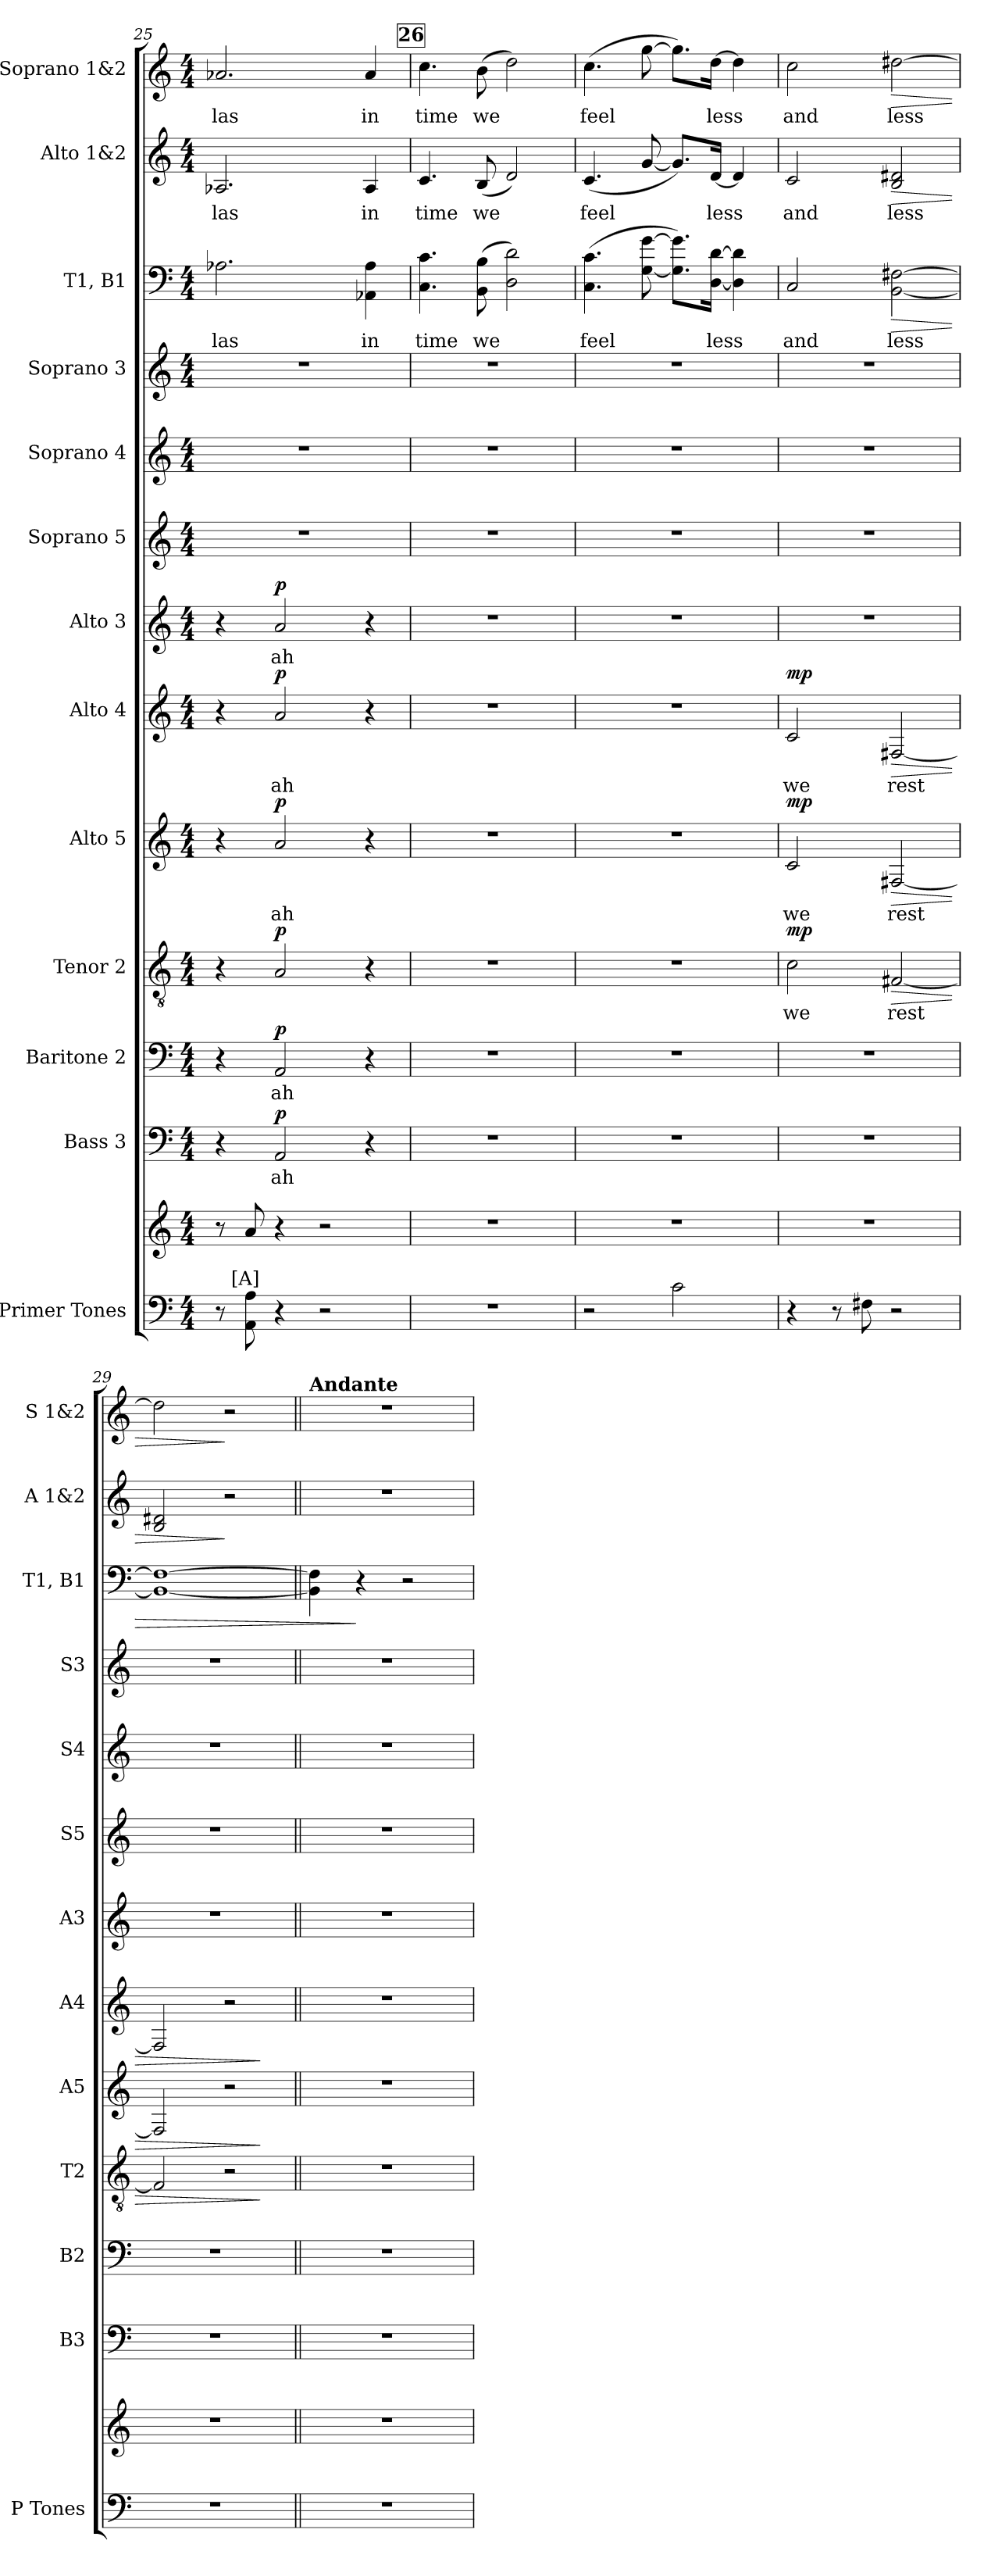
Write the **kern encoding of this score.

**kern	**kern	**kern	**text	**dynam	**kern	**text	**dynam	**kern	**text	**dynam	**kern	**text	**dynam	**kern	**text	**dynam	**kern	**text	**dynam	**kern	**kern	**kern	**kern	**text	**dynam	**kern	**text	**dynam	**kern	**text	**dynam
*part13	*part13	*part12	*part12	*part12	*part11	*part11	*part11	*part10	*part10	*part10	*part9	*part9	*part9	*part8	*part8	*part8	*part7	*part7	*part7	*part6	*part5	*part4	*part3	*part3	*part3	*part2	*part2	*part2	*part1	*part1	*part1
*staff14	*staff13	*staff12	*staff12	*staff12	*staff11	*staff11	*staff11	*staff10	*staff10	*staff10	*staff9	*staff9	*staff9	*staff8	*staff8	*staff8	*staff7	*staff7	*staff7	*staff6	*staff5	*staff4	*staff3	*staff3	*staff3	*staff2	*staff2	*staff2	*staff1	*staff1	*staff1
*I"Primer Tones	*	*I"Bass 3	*	*	*I"Baritone 2	*	*	*I"Tenor 2	*	*	*I"Alto 5	*	*	*I"Alto 4	*	*	*I"Alto 3	*	*	*I"Soprano 5	*I"Soprano 4	*I"Soprano 3	*I"T1, B1	*	*	*I"Alto 1&2	*	*	*I"Soprano 1&2	*	*
*I'P Tones	*	*I'B3	*	*	*I'B2	*	*	*I'T2	*	*	*I'A5	*	*	*I'A4	*	*	*I'A3	*	*	*I'S5	*I'S4	*I'S3	*I'T1, B1	*	*	*I'A 1&2	*	*	*I'S 1&2	*	*
*clefF4	*clefG2	*clefF4	*	*	*clefF4	*	*	*clefGv2	*	*	*clefG2	*	*	*clefG2	*	*	*clefG2	*	*	*clefG2	*clefG2	*clefG2	*clefF4	*	*	*clefG2	*	*	*clefG2	*	*
*k[]	*k[]	*k[]	*	*	*k[]	*	*	*k[]	*	*	*k[]	*	*	*k[]	*	*	*k[]	*	*	*k[]	*k[]	*k[]	*k[]	*	*	*k[]	*	*	*k[]	*	*
*M4/4	*M4/4	*M4/4	*	*	*M4/4	*	*	*M4/4	*	*	*M4/4	*	*	*M4/4	*	*	*M4/4	*	*	*M4/4	*M4/4	*M4/4	*M4/4	*	*	*M4/4	*	*	*M4/4	*	*
=25	=25	=25	=25	=25	=25	=25	=25	=25	=25	=25	=25	=25	=25	=25	=25	=25	=25	=25	=25	=25	=25	=25	=25	=25	=25	=25	=25	=25	=25	=25	=25
!	!	!	!	!	!	!	!	!	!	!	!	!	!	!	!	!	!	!	!	!	!	!	!	!LO:LY:b	!	!	!LO:LY:b	!	!	!LO:LY:b	!
8r	8r	4r	.	.	4r	.	.	4r	.	.	4r	.	.	4r	.	.	4r	.	.	1r	1r	1r	2.A-X\	-las	.	2.A-X/	-las	.	2.a-X/	-las	.
!LO:TX:a:cj:t=[A]	!	!	!	!	!	!	!	!	!	!	!	!	!	!	!	!	!	!	!	!	!	!	!	!	!	!	!	!	!	!	!
8AA\ 8A\	8a/	.	.	.	.	.	.	.	.	.	.	.	.	.	.	.	.	.	.	.	.	.	.	.	.	.	.	.	.	.	.
!	!	!	!LO:LY:b	!LO:DY:a	!	!LO:LY:b	!LO:DY:a	!	!	!LO:DY:a	!	!LO:LY:b	!LO:DY:a	!	!LO:LY:b	!LO:DY:a	!	!LO:LY:b	!LO:DY:a	!	!	!	!	!	!	!	!	!	!	!	!
4r	4r	2AA/	ah	p	2AA/	ah	p	2A/	.	p	2a/	ah	p	2a/	ah	p	2a/	ah	p	.	.	.	.	.	.	.	.	.	.	.	.
2r	2r	.	.	.	.	.	.	.	.	.	.	.	.	.	.	.	.	.	.	.	.	.	.	.	.	.	.	.	.	.	.
!	!	!	!	!	!	!	!	!	!	!	!	!	!	!	!	!	!	!	!	!	!	!	!	!LO:LY:b	!	!	!LO:LY:b	!	!	!LO:LY:b	!
.	.	4r	.	.	4r	.	.	4r	.	.	4r	.	.	4r	.	.	4r	.	.	.	.	.	4AA-X\ 4A-\	in	.	4A-/	in	.	4a-/	in	.
!!LO:REH:place=s1:a:B:fs=14:t=26
=26	=26	=26	=26	=26	=26	=26	=26	=26	=26	=26	=26	=26	=26	=26	=26	=26	=26	=26	=26	=26	=26	=26	=26	=26	=26	=26	=26	=26	=26	=26	=26
!	!	!	!	!	!	!	!	!	!	!	!	!	!	!	!	!	!	!	!	!	!	!	!	!LO:LY:b	!	!	!LO:LY:b	!	!	!LO:LY:b	!
1r	1r	1r	.	.	1r	.	.	1r	.	.	1r	.	.	1r	.	.	1r	.	.	1r	1r	1r	4.C\ 4.c\	time	.	4.c/	time	.	4.cc\	time	.
!	!	!	!	!	!	!	!	!	!	!	!	!	!	!	!	!	!	!	!	!	!	!	!	!LO:LY:b	!	!	!LO:LY:b	!	!	!LO:LY:b	!
.	.	.	.	.	.	.	.	.	.	.	.	.	.	.	.	.	.	.	.	.	.	.	(>8BB\ 8B\	we	.	(<8B/	we	.	(>8b\	we	.
.	.	.	.	.	.	.	.	.	.	.	.	.	.	.	.	.	.	.	.	.	.	.	2D\ 2d\)	.	.	2d/)	.	.	2dd\)	.	.
=27	=27	=27	=27	=27	=27	=27	=27	=27	=27	=27	=27	=27	=27	=27	=27	=27	=27	=27	=27	=27	=27	=27	=27	=27	=27	=27	=27	=27	=27	=27	=27
!	!	!	!	!	!	!	!	!	!	!	!	!	!	!	!	!	!	!	!	!	!	!	!	!LO:LY:b	!	!	!LO:LY:b	!	!	!LO:LY:b	!
2r	1r	1r	.	.	1r	.	.	1r	.	.	1r	.	.	1r	.	.	1r	.	.	1r	1r	1r	(>4.C\ 4.c\	feel	.	(<4.c/	feel	.	(>4.cc\	feel	.
.	.	.	.	.	.	.	.	.	.	.	.	.	.	.	.	.	.	.	.	.	.	.	[8G\ [8g\	.	.	[8g/	.	.	[8gg\	.	.
2c\	.	.	.	.	.	.	.	.	.	.	.	.	.	.	.	.	.	.	.	.	.	.	8.G\] 8.g\]L)	.	.	8.g/L])	.	.	8.gg\L])	.	.
!	!	!	!	!	!	!	!	!	!	!	!	!	!	!	!	!	!	!	!	!	!	!	!	!LO:LY:b	!	!	!LO:LY:b	!	!	!LO:LY:b	!
.	.	.	.	.	.	.	.	.	.	.	.	.	.	.	.	.	.	.	.	.	.	.	[16D\ [16d\Jk	less	.	[16d/Jk	less	.	[16dd\Jk	less	.
.	.	.	.	.	.	.	.	.	.	.	.	.	.	.	.	.	.	.	.	.	.	.	4D\] 4d\]	.	.	4d/]	.	.	4dd\]	.	.
=28	=28	=28	=28	=28	=28	=28	=28	=28	=28	=28	=28	=28	=28	=28	=28	=28	=28	=28	=28	=28	=28	=28	=28	=28	=28	=28	=28	=28	=28	=28	=28
!	!	!	!	!	!	!	!	!	!LO:LY:b	!LO:DY:a	!	!LO:LY:b	!LO:DY:a	!	!LO:LY:b	!LO:DY:a	!	!	!	!	!	!	!	!LO:LY:b	!	!	!LO:LY:b	!	!	!LO:LY:b	!
4r	1r	1r	.	.	1r	.	.	2c\	we	mp	2c/	we	mp	2c/	we	mp	1r	.	.	1r	1r	1r	2C/	and	.	2c/	and	.	2cc\	and	.
8r	.	.	.	.	.	.	.	.	.	.	.	.	.	.	.	.	.	.	.	.	.	.	.	.	.	.	.	.	.	.	.
8F#X\	.	.	.	.	.	.	.	.	.	.	.	.	.	.	.	.	.	.	.	.	.	.	.	.	.	.	.	.	.	.	.
!	!	!	!	!	!	!	!	!	!LO:LY:b	!LO:HP:b	!	!LO:LY:b	!LO:HP:b	!	!LO:LY:b	!LO:HP:b	!	!	!	!	!	!	!	!LO:LY:b	!LO:HP:b	!	!LO:LY:b	!LO:HP:b	!	!LO:LY:b	!LO:HP:b
2r	.	.	.	.	.	.	.	[2F#X/	rest	>	[2F#X/	rest	>	[2F#X/	rest	>	.	.	.	.	.	.	[2BB\ [2F#X\	less	>	2B/ 2d#X/	less	>	[2dd#X\	less	>
=29	=29	=29	=29	=29	=29	=29	=29	=29	=29	=29	=29	=29	=29	=29	=29	=29	=29	=29	=29	=29	=29	=29	=29	=29	=29	=29	=29	=29	=29	=29	=29
1r	1r	1r	.	.	1r	.	.	2F#/]	.	.	2F#/]	.	.	2F#/]	.	.	1r	.	.	1r	1r	1r	1BB_ 1F#_	.	.	2B/ 2d#X/	.	.	2dd#\]	.	.
.	.	.	.	.	.	.	.	2r	.	.	2r	.	.	2r	.	.	.	.	.	.	.	.	.	.	.	2r	.	]	2r	.	]
.	.	.	.	.	.	.	.	.	.	]	.	.	]	.	.	]	.	.	.	.	.	.	.	.	.	.	.	.	.	.	.
!!LO:PB:g=z
=30||	=30||	=30||	=30||	=30||	=30||	=30||	=30||	=30||	=30||	=30||	=30||	=30||	=30||	=30||	=30||	=30||	=30||	=30||	=30||	=30||	=30||	=30||	=30||	=30||	=30||	=30||	=30||	=30||	=30||	=30||	=30||
*	*	*	*	*	*	*	*	*	*	*	*	*	*	*	*	*	*	*	*	*stria5	*stria5	*stria5	*	*	*	*	*	*	*	*	*
*	*	*	*	*	*	*	*	*	*	*	*	*	*	*	*	*	*	*	*	*	*	*	*	*	*	*	*	*	*MM72	*	*
!	!	!	!	!	!	!	!	!	!	!	!	!	!	!	!	!	!	!	!	!	!	!	!	!	!	!	!	!	!LO:TX:a:B:t=Andante	!	!
1r	1r	1r	.	.	1r	.	.	1r	.	.	1r	.	.	1r	.	.	1r	.	.	1r	1r	1r	4BB\] 4F#\]	.	.	1r	.	.	1r	.	.
.	.	.	.	.	.	.	.	.	.	.	.	.	.	.	.	.	.	.	.	.	.	.	4r	.	]	.	.	.	.	.	.
.	.	.	.	.	.	.	.	.	.	.	.	.	.	.	.	.	.	.	.	.	.	.	2r	.	.	.	.	.	.	.	.
=	=	=	=	=	=	=	=	=	=	=	=	=	=	=	=	=	=	=	=	=	=	=	=	=	=	=	=	=	=	=	=
*-	*-	*-	*-	*-	*-	*-	*-	*-	*-	*-	*-	*-	*-	*-	*-	*-	*-	*-	*-	*-	*-	*-	*-	*-	*-	*-	*-	*-	*-	*-	*-
